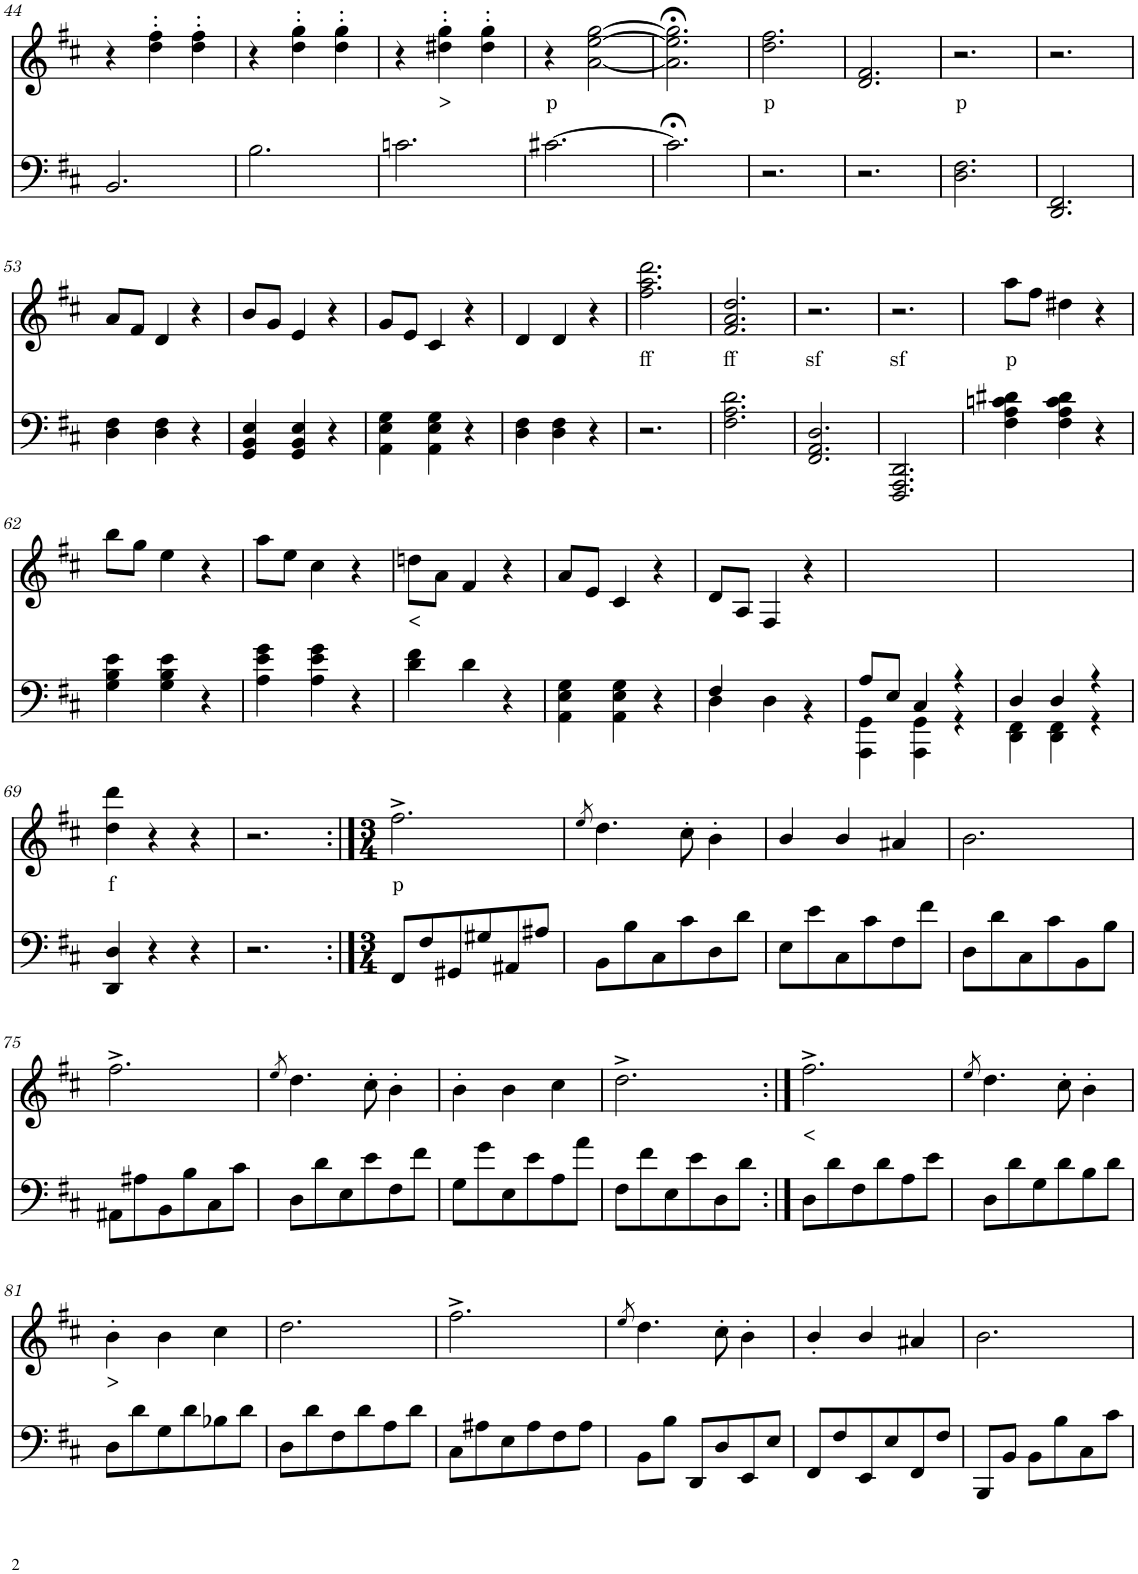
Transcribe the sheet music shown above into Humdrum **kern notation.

**kern	**kern	**text
*part2	*part1	*part1
*staff2	*staff1	*staff1
*I"piano	*I"piano	*
*I'Pno	*I'Pno	*
!!LO:PB:g=z
*clefF4	*clefG2	*
*k[f#c#]	*k[f#c#]	*
*D:	*D:	*
*M3/4	*M3/4	*
=44	=44	=44
2.BB/	4r	.
.	4dd\' 4ff#\'	.
.	4dd\' 4ff#\'	.
=45	=45	=45
2.B\	4r	.
.	4dd\' 4gg\'	.
.	4dd\' 4gg\'	.
=46	=46	=46
2.cn\	4r	.
!	!	!LO:LY:b
.	4dd#X\' 4gg\'	>
.	4dd#\' 4gg\'	.
=47	=47	=47
!	!	!LO:LY:b
[2.c#X\	4r	p
.	[2a\ [2ee\ [2gg\	.
=48	=48	=48
2.c#;<\]	2.a\];< 2.ee\];< 2.gg\];<	.
=49	=49	=49
!	!	!LO:LY:b
2.r	2.dd\ 2.ff#\	p
=50	=50	=50
2.r	2.d/ 2.f#/	.
=51	=51	=51
!	!	!LO:LY:b
2.D\ 2.F#\	2.r	p
=52	=52	=52
2.DD/ 2.FF#/	2.r	.
!!LO:LB:g=z
=53	=53	=53
4D\ 4F#\	8a/L	.
.	8f#/J	.
4D\ 4F#\	4d/	.
4r	4r	.
=54	=54	=54
4GG/ 4BB/ 4E/	8b/L	.
.	8g/J	.
4GG/ 4BB/ 4E/	4e/	.
4r	4r	.
=55	=55	=55
4AA\ 4E\ 4G\	8g/L	.
.	8e/J	.
4AA\ 4E\ 4G\	4c#/	.
4r	4r	.
=56	=56	=56
4D\ 4F#\	4d/	.
4D\ 4F#\	4d/	.
4r	4r	.
=57	=57	=57
!	!	!LO:LY:b
2.r	2.ff#\ 2.aa\ 2.ddd\	ff
=58	=58	=58
!	!	!LO:LY:b
2.F#\ 2.A\ 2.d\	2.f#/ 2.a/ 2.dd/	ff
=59	=59	=59
!	!	!LO:LY:b
2.FF#/ 2.AA/ 2.D/	2.r	sf
=60	=60	=60
!	!	!LO:LY:b
2.FFF#/ 2.AAA/ 2.DD/	2.r	sf
=61	=61	=61
!	!	!LO:LY:b
4F#\ 4A\ 4cn\ 4d#X\	8aa\L	p
.	8ff#\J	.
4F#\ 4A\ 4c\ 4d#\	4dd#X\	.
4r	4r	.
!!LO:LB:g=z
=62	=62	=62
4G\ 4B\ 4e\	8bb\L	.
.	8gg\J	.
4G\ 4B\ 4e\	4ee\	.
4r	4r	.
=63	=63	=63
4A\ 4e\ 4g\	8aa\L	.
.	8ee\J	.
4A\ 4e\ 4g\	4cc#\	.
4r	4r	.
=64	=64	=64
!	!	!LO:LY:b
4d\ 4f#\	8ddn\L	<
.	8a\J	.
4d\	4f#/	.
4r	4r	.
=65	=65	=65
4AA\ 4E\ 4G\	8a/L	.
.	8e/J	.
4AA\ 4E\ 4G\	4c#/	.
4r	4r	.
=66	=66	=66
*^	*	*
4F#/	4D\	8d/L	.
.	.	8A/J	.
2ryy	4D\	4F#/	.
.	4r	4r	.
=67	=67	=67	=67
8A/L	4AAA\ 4GG\	2.ryy	.
8E/J	.	.	.
4C#/	4AAA\ 4GG\	.	.
4r	4r	.	.
=68	=68	=68	=68
4D/	4DD\ 4FF#\	2.ryy	.
4D/	4DD\ 4FF#\	.	.
4r	4r	.	.
!!LO:LB:g=z
=69	=69	=69	=69
!	!	!	!LO:LY:b
*v	*v	*	*
4DD/ 4D/	4dd\ 4ddd\	f
4r	4r	.
4r	4r	.
=70	=70	=70
2.r	2.r	.
=71:|!	=71:|!	=71:|!
*M3/4	*M3/4	*
!	!	!LO:LY:b
8FF#/L	2.ff#^\	p
8F#/	.	.
8GG#X/	.	.
8G#X/	.	.
8AA#X/	.	.
8A#X/J	.	.
=72	=72	=72
.	8qee/	.
8BB\L	4.dd\	.
8B\	.	.
8C#\	.	.
8c#\	8cc#'\	.
8D\	4b'\	.
8d\J	.	.
=73	=73	=73
8E\L	4b/	.
8e\	.	.
8C#\	4b/	.
8c#\	.	.
8F#\	4a#X/	.
8f#\J	.	.
=74	=74	=74
8D\L	2.b\	.
8d\	.	.
8C#\	.	.
8c#\	.	.
8BB\	.	.
8B\J	.	.
!!LO:LB:g=z
=75	=75	=75
8AA#X\L	2.ff#^\	.
8A#X\	.	.
8BB\	.	.
8B\	.	.
8C#\	.	.
8c#\J	.	.
=76	=76	=76
.	8qee/	.
8D\L	4.dd\	.
8d\	.	.
8E\	.	.
8e\	8cc#'\	.
8F#\	4b'\	.
8f#\J	.	.
=77	=77	=77
8G\L	4b'\	.
8g\	.	.
8E\	4b\	.
8e\	.	.
8A\	4cc#\	.
8a\J	.	.
=78	=78	=78
8F#\L	2.dd^\	.
8f#\	.	.
8E\	.	.
8e\	.	.
8D\	.	.
8d\J	.	.
=79:|!	=79:|!	=79:|!
!	!	!LO:LY:b
8D\L	2.ff#^\	<
8d\	.	.
8F#\	.	.
8d\	.	.
8A\	.	.
8e\J	.	.
=80	=80	=80
.	8qee/	.
8D\L	4.dd\	.
8d\	.	.
8G\	.	.
8d\	8cc#'\	.
8B\	4b'\	.
8d\J	.	.
!!LO:LB:g=z
=81	=81	=81
!	!	!LO:LY:b
8D\L	4b'\	>
8d\	.	.
8G\	4b\	.
8d\	.	.
8B-X\	4cc#\	.
8d\J	.	.
=82	=82	=82
8D\L	2.dd\	.
8d\	.	.
8F#\	.	.
8d\	.	.
8A\	.	.
8d\J	.	.
=83	=83	=83
8C#\L	2.ff#^\	.
8A#X\	.	.
8E\	.	.
8A#\	.	.
8F#\	.	.
8A#\J	.	.
=84	=84	=84
.	8qee/	.
8BB\L	4.dd\	.
8B\J	.	.
8DD/L	.	.
8D/	8cc#'\	.
8EE/	4b'\	.
8E/J	.	.
=85	=85	=85
8FF#/L	4b'/	.
8F#/	.	.
8EE/	4b/	.
8E/	.	.
8FF#/	4a#X/	.
8F#/J	.	.
=86	=86	=86
8BBB/L	2.b\	.
8BB/J	.	.
8BB\L	.	.
8B\	.	.
8C#\	.	.
8c#\J	.	.
=	=	=
*-	*-	*-
